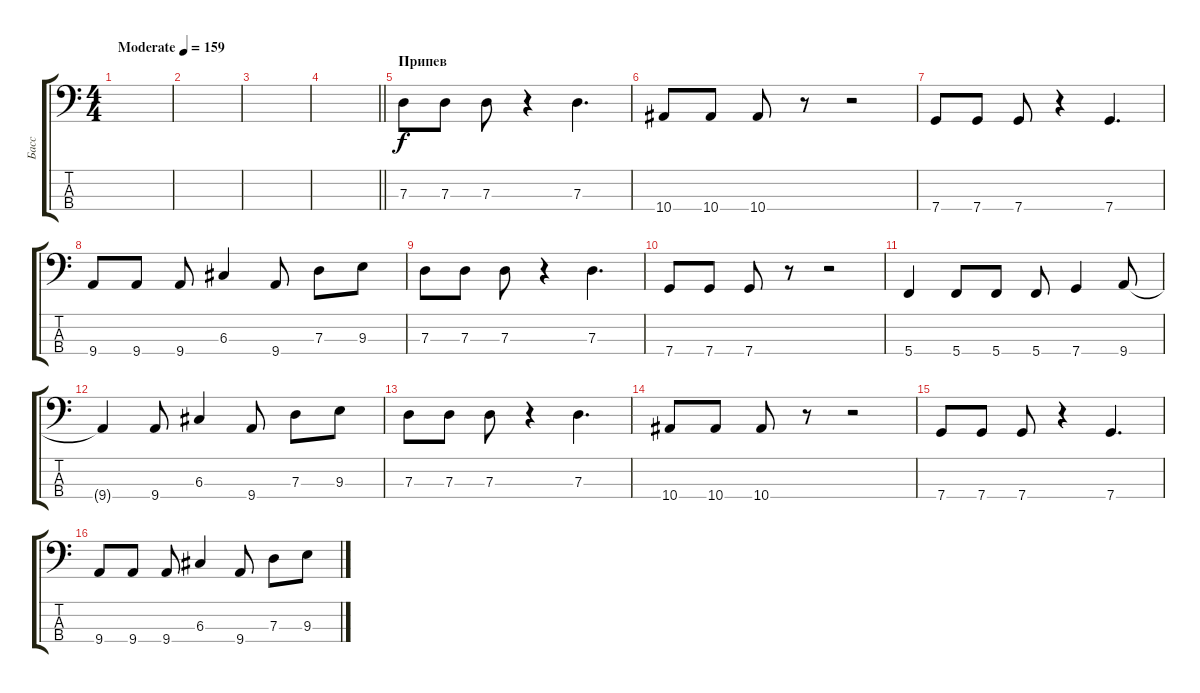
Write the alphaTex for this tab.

\track ("Басс" "Басс") {instrument electricbassfinger}
\staff {score tabs}
\tuning (F2 C2 G1 C1) {hide}
\ts (4 4)
\tempo (159 "Moderate")
\clef f4
\ks c
|
|
|
\barLineRight lightlight
|
\section ("" "Припев")
7.3.8 7.3.8 7.3.8 r.4 7.3.4{d} |
10.4.8 10.4.8 10.4.8 r.8 r.2 |
7.4.8 7.4.8 7.4.8 r.4 7.4.4{d} |
9.4.8 9.4.8 9.4.8 6.3.4 9.4.8 7.3.8 9.3.8 |
7.3.8 7.3.8 7.3.8 r.4 7.3.4{d} |
7.4.8 7.4.8 7.4.8 r.8 r.2 |
5.4.4 5.4.8 5.4.8 5.4.8 7.4.4 9.4.8 |
9.4{t}.4 9.4.8 6.3.4 9.4.8 7.3.8 9.3.8 |
7.3.8 7.3.8 7.3.8 r.4 7.3.4{d} |
10.4.8 10.4.8 10.4.8 r.8 r.2 |
7.4.8 7.4.8 7.4.8 r.4 7.4.4{d} |
9.4.8 9.4.8 9.4.8 6.3.4 9.4.8 7.3.8 9.3.8
